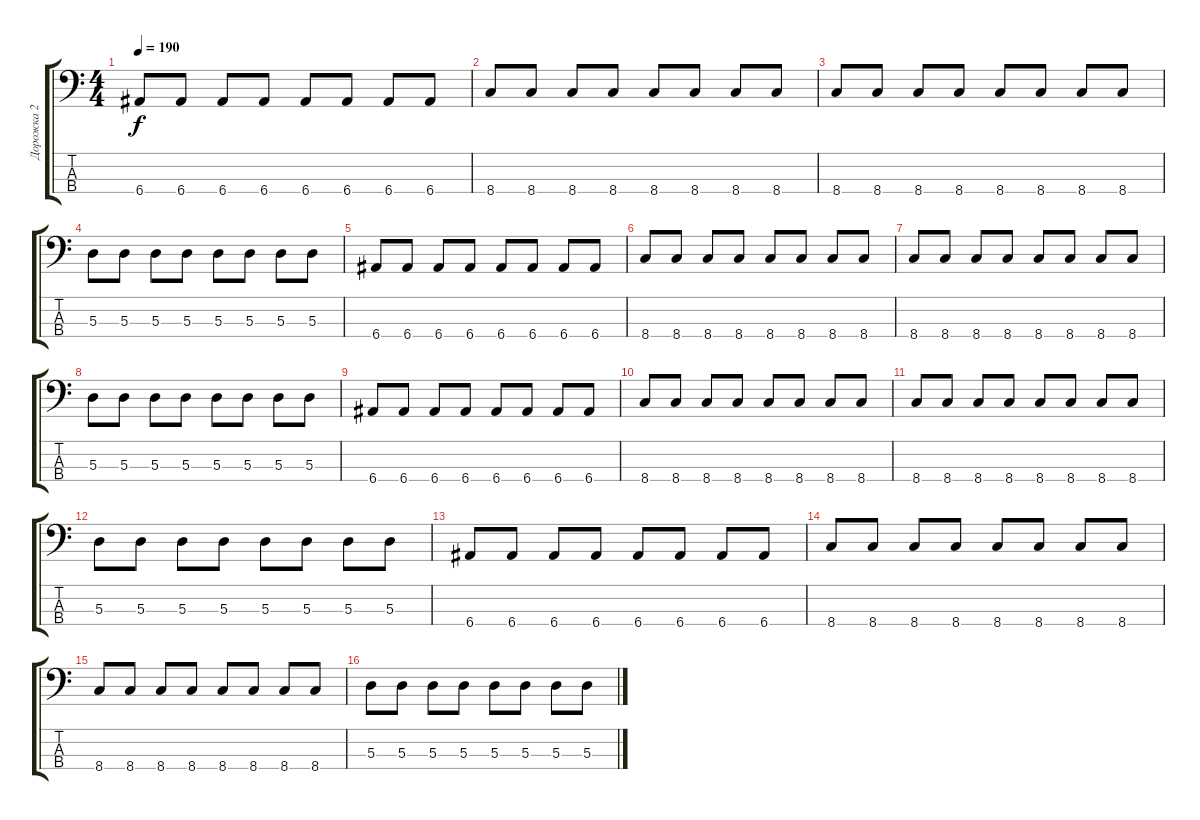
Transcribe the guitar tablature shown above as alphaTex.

\track ("Дорожка 2" "Дорожка 2") {instrument electricbassfinger}
\staff {score tabs}
\tuning (G2 D2 A1 E1) {hide}
\ts (4 4)
\tempo 190
\clef f4
\ks c
6.4.8{dy f} 6.4.8 6.4.8 6.4.8 6.4.8 6.4.8 6.4.8 6.4.8 |
8.4.8 8.4.8 8.4.8 8.4.8 8.4.8 8.4.8 8.4.8 8.4.8 |
8.4.8 8.4.8 8.4.8 8.4.8 8.4.8 8.4.8 8.4.8 8.4.8 |
5.3.8 5.3.8 5.3.8 5.3.8 5.3.8 5.3.8 5.3.8 5.3.8 |
6.4.8 6.4.8 6.4.8 6.4.8 6.4.8 6.4.8 6.4.8 6.4.8 |
8.4.8 8.4.8 8.4.8 8.4.8 8.4.8 8.4.8 8.4.8 8.4.8 |
8.4.8 8.4.8 8.4.8 8.4.8 8.4.8 8.4.8 8.4.8 8.4.8 |
5.3.8 5.3.8 5.3.8 5.3.8 5.3.8 5.3.8 5.3.8 5.3.8 |
6.4.8 6.4.8 6.4.8 6.4.8 6.4.8 6.4.8 6.4.8 6.4.8 |
8.4.8 8.4.8 8.4.8 8.4.8 8.4.8 8.4.8 8.4.8 8.4.8 |
8.4.8 8.4.8 8.4.8 8.4.8 8.4.8 8.4.8 8.4.8 8.4.8 |
5.3.8 5.3.8 5.3.8 5.3.8 5.3.8 5.3.8 5.3.8 5.3.8 |
6.4.8 6.4.8 6.4.8 6.4.8 6.4.8 6.4.8 6.4.8 6.4.8 |
8.4.8 8.4.8 8.4.8 8.4.8 8.4.8 8.4.8 8.4.8 8.4.8 |
8.4.8 8.4.8 8.4.8 8.4.8 8.4.8 8.4.8 8.4.8 8.4.8 |
5.3.8 5.3.8 5.3.8 5.3.8 5.3.8 5.3.8 5.3.8 5.3.8
